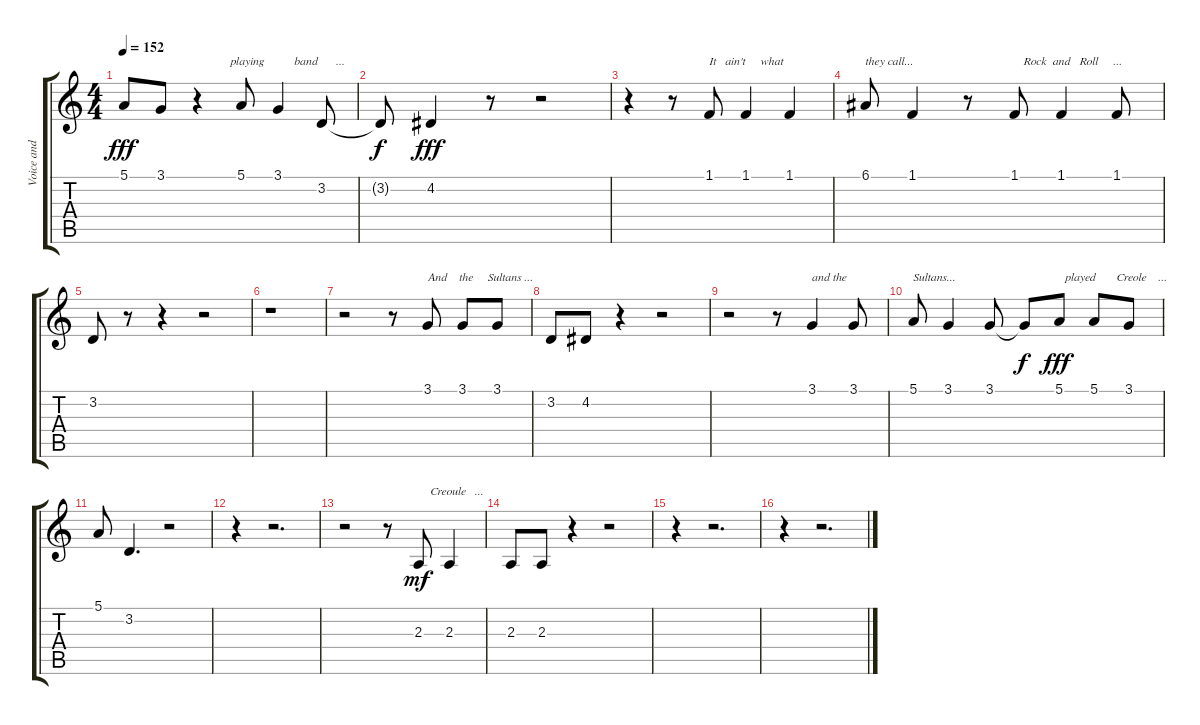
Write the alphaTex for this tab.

\track ("Voice and Lyrics" "Voice and ") {instrument clarinet}
\staff {score tabs}
\tuning (E4 B3 G3 D3 A2 E2) {hide}
\ts (4 4)
\tempo 152
\clef g2
\ks c
5.1.8{dy fff} 3.1.8 r.4{txt "           playing          band      ..."} 5.1.8 3.1.4 3.2.8 |
3.2{t}.8{dy f} 4.2.4{dy fff} r.8 r.2 |
r.4 r.8 1.1.8{txt "It   ain't     what "} 1.1.4 1.1.4 |
6.1.8{txt "they call..."} 1.1.4 r.8 1.1.8{txt "   Rock  and   Roll     ..."} 1.1.4 1.1.8 |
3.2.8 r.8 r.4 r.2 |
r.1 |
r.2 r.8 3.1.8{txt "And    the     Sultans ..."} 3.1.8 3.1.8 |
3.2.8 4.2.8 r.4 r.2 |
r.2 r.8 3.1.4{txt "and the"} 3.1.8 |
5.1.8{txt "Sultans..."} 3.1.4 3.1.8 3.1{t}.8{dy f} 5.1.8{txt "  played       Creole    ..." dy fff} 5.1.8 3.1.8 |
5.1.8 3.2.4{d} r.2 |
r.4 r.2{d} |
r.2 r.8 2.3.8{txt "    Creoule   ..." dy mf} 2.3.4 |
2.3.8 2.3.8 r.4 r.2 |
r.4 r.2{d} |
r.4 r.2{d}
